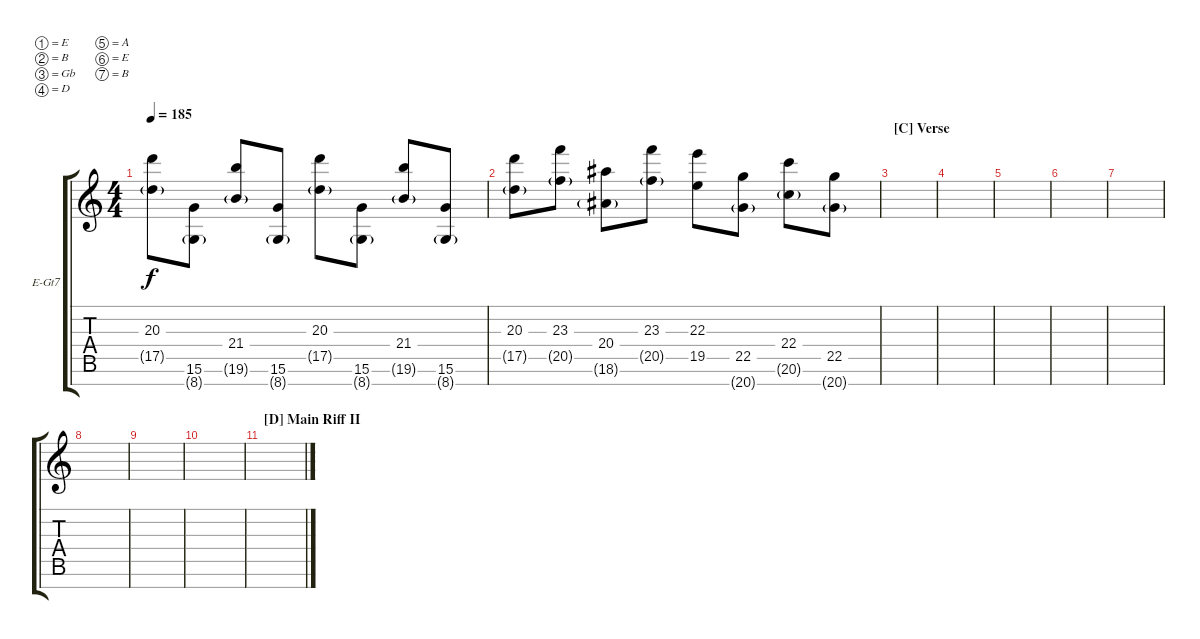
\defaultSystemsLayout 4
\bracketExtendMode groupsimilarinstruments
\firstSystemTrackNameOrientation horizontal
\otherSystemsTrackNameOrientation horizontal
\track ("Synth Lead I" "E-Gt7") {instrument stringensemble1}
\staff {score tabs}
\tuning (E4 B3 Gb3 D3 A2 E2 B1)
\displaytranspose 12
\ts (4 4)
\tempo 185
\clef g2
\scale
0.333333
\ks c
(20.3 17.5{g}).8{dy f} (15.6 8.7{g}).8 (21.4 19.6{g}).8 (15.6 8.7{g}).8 (20.3 17.5{g}).8 (15.6 8.7{g}).8 (21.4 19.6{g}).8 (15.6 8.7{g}).8 |
\scale
0.333333 (20.3 17.5{g}).8 (23.3 20.5{g}).8 (20.4 18.6{g}).8 (23.3 20.5{g}).8 (22.3 19.5).8 (22.5 20.7{g}).8 (22.4 20.6{g}).8 (22.5 20.7{g}).8 |
\section ("C" "Verse")
\scale
0.333333 |
\scale
0.333333 |
\scale
0.333333 |
\scale
0.333333 |
\scale
0.333333 |
\scale
0.333333 |
\scale
0.333333 |
\scale
0.333333 |
\section ("D" "Main Riff II")
\scale
0.333333 |
\scale
0.333333 |
\scale
0.333333 |
\scale
0.333333 |
\scale
0.333333 |
\scale
0.333333
